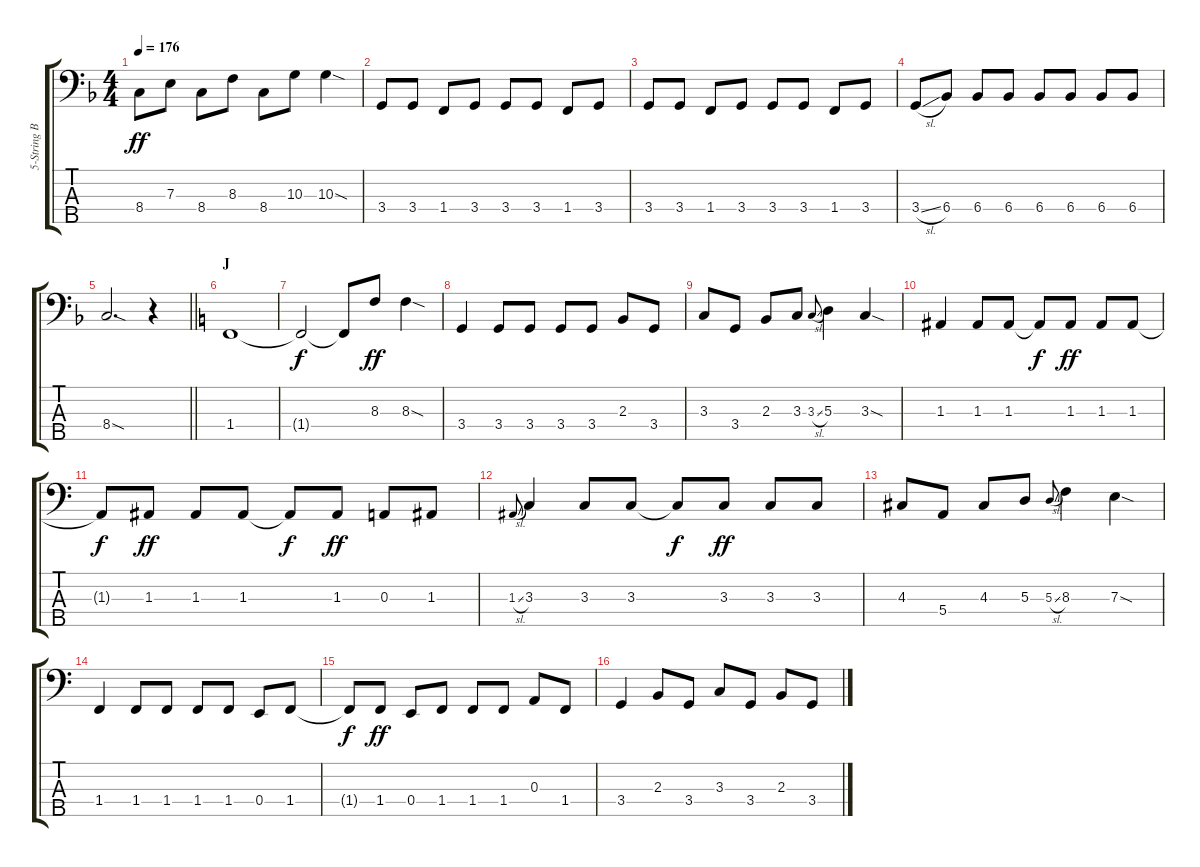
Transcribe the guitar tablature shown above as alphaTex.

\track ("5-String Bass" "5-String B") {instrument electricbasspick}
\staff {score tabs}
\tuning (G2 D2 A1 E1 B0) {hide}
\ts (4 4)
\tempo 176
\clef f4
\ks f
8.4.8{dy ff} 7.3.8 8.4.8 8.3.8 8.4.8 10.3.8 10.3{sod}.4 |
3.4.8 3.4.8 1.4.8 3.4.8 3.4.8 3.4.8 1.4.8 3.4.8 |
3.4.8 3.4.8 1.4.8 3.4.8 3.4.8 3.4.8 1.4.8 3.4.8 |
3.4{sl}.8 6.4.8 6.4.8 6.4.8 6.4.8 6.4.8 6.4.8 6.4.8 |
\barLineRight lightlight
8.4{sod}.2{d} r.4 |
\section ("" "J")
\ks c
1.4.1 |
1.4{t}.2{dy f} 1.4{t}.8 8.3.8{dy ff} 8.3{sod}.4 |
3.4.4 3.4.8 3.4.8 3.4.8 3.4.8 2.3.8 3.4.8 |
3.3.8 3.4.8 2.3.8 3.3.8 3.3{sl}.8{gr onbeat} 5.3.4 3.3{sod}.4 |
1.3.4 1.3.8 1.3.8 1.3{t}.8{dy f} 1.3.8{dy ff} 1.3.8 1.3.8 |
1.3{t}.8{dy f} 1.3.8{dy ff} 1.3.8 1.3.8 1.3{t}.8{dy f} 1.3.8{dy ff} 0.3.8 1.3.8 |
1.3{sl}.8{gr onbeat} 3.3.4 3.3.8 3.3.8 3.3{t}.8{dy f} 3.3.8{dy ff} 3.3.8 3.3.8 |
4.3.8 5.4.8 4.3.8 5.3.8 5.3{sl}.8{gr onbeat} 8.3.4 7.3{sod}.4 |
1.4.4 1.4.8 1.4.8 1.4.8 1.4.8 0.4.8 1.4.8 |
1.4{t}.8{dy f} 1.4.8{dy ff} 0.4.8 1.4.8 1.4.8 1.4.8 0.3.8 1.4.8 |
3.4.4 2.3.8 3.4.8 3.3.8 3.4.8 2.3.8 3.4.8
